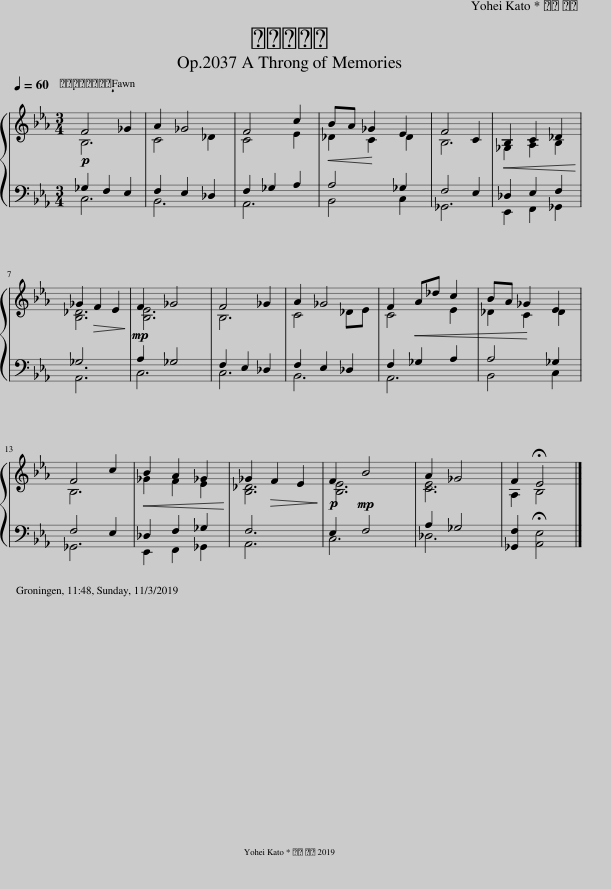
X:1
%%score { ( 1 2 ) | ( 3 4 ) }
L:1/8
Q:1/4=60
M:3/4
I:linebreak $
K:Eb
V:1 treble
V:2 treble
V:3 bass
V:4 bass
V:1
!p! F4 _G2 | A2 _G4 | F4 c2 |!<(! BA _G2 E2!<)! | F4 C2 | %5
!<(! B,2 C2 _D2!<)! |$ _G2!>(! F2 E2!>)! |!mp! F2 _G4 | F4 _G2 | A2 _G4 | %10
 F2!<(! A_d c2!<)! | BA _G2 E2 |$ F4 c2 |!<(! B2 A2 _G2!<)! | _G2!>(! F2 E2!>)! | %15
!p! F2!mp! B4 | A2 _G4 | F2 !fermata!E4 |] %18
V:2
 B,6 | C4 _D2 | C4 E2 | _D2 C2 D2 | B,6 | %5
 _G,2 A,2 B,2 |$ [B,_D]6 | [B,E]6 | B,6 | C4 _DE | %10
 C4 E2 | _D2 C2 D2 |$ B,6 | _G2 F2 E2 | [B,_D]6 | %15
 [B,E]6 | [CE]6 | A,2 B,4 |] %18
V:3
 C,6 | B,,6 | A,,6 | B,,4 C,2 | _G,,6 | %5
 E,,2 F,,2 _G,,2 |$ A,,6 | C,6 | C,6 | B,,6 | %10
 A,,6 | B,,4 C,2 |$ _G,,6 | E,,2 F,,2 _G,,2 | A,,6 | %15
 C,6 | _D,6 | [_G,,F,]2 !fermata![A,,E,]4 |] %18
V:4
 _G,2 F,2 E,2 | F,2 E,2 _D,2 | F,2 _G,2 A,2 | A,4 _G,2 | F,4 E,2 | %5
 _D,2 E,2 F,2 |$ _G,6 | A,2 _G,4 | F,2 E,2 _D,2 | F,2 E,2 _D,2 | %10
 F,2 _G,2 A,2 | A,4 _G,2 |$ F,4 E,2 | _D,2 F,2 _G,2 | F,6 | %15
 E,2 F,4 | A,2 _G,4 | x6 |] %18
